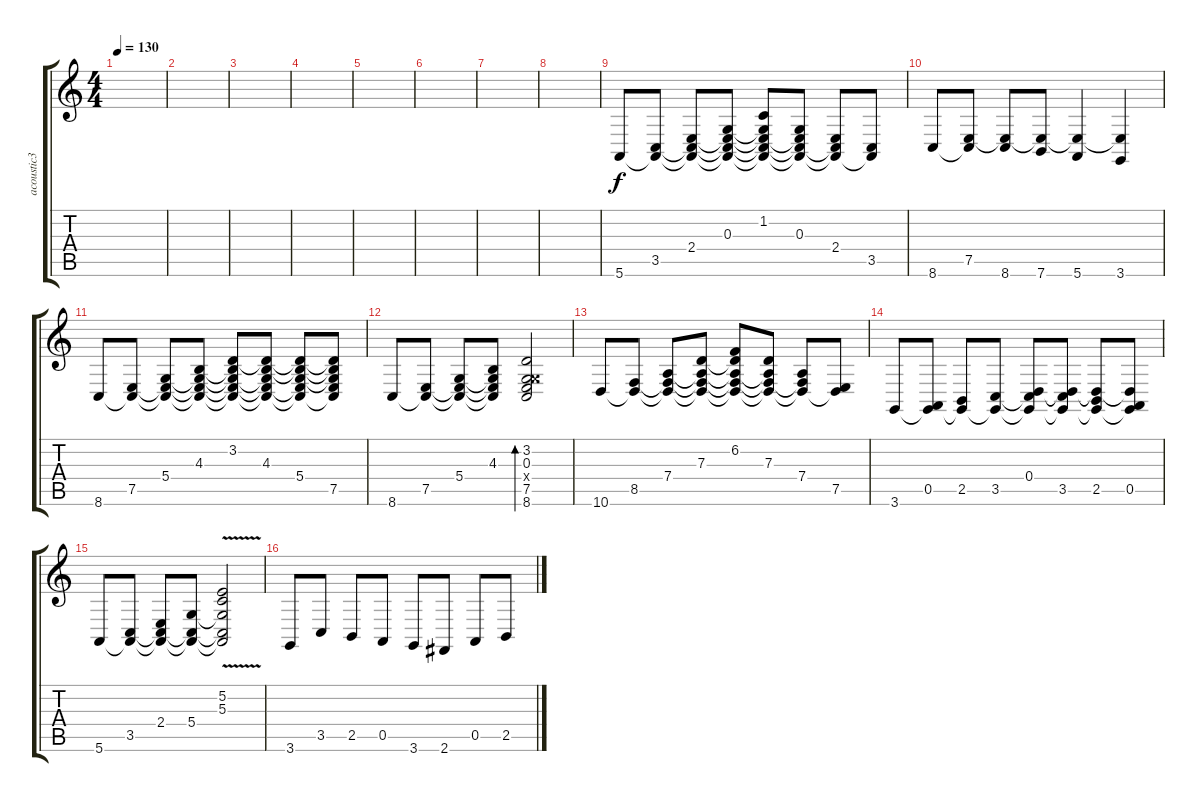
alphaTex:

\track ("acoustic3" "acoustic3") {instrument acousticgrandpiano}
\staff {score tabs}
\tuning (E4 B3 G3 D3 A2 E2) {hide}
\ts (4 4)
\tempo 130
\clef g2
\ks c
|
|
|
|
|
|
|
|
5.6.8 (3.5 5.6{t}).8 (2.4 3.5{t} 5.6{t}).8 (0.3 2.4{t} 3.5{t} 5.6{t}).8 (1.2 0.3{t} 2.4{t} 3.5{t} 5.6{t}).8 (0.3 2.4{t} 3.5{t} 5.6{t}).8 (2.4 3.5{t} 5.6{t}).8 (3.5 5.6{t}).8 |
8.6.8 (7.5 8.6{t}).8 (7.5{t} 8.6).8 (7.5{t} 7.6).8 (7.5{t} 5.6).4 (7.5{t} 3.6).4 |
8.6.8 (7.5 8.6{t}).8 (5.4 7.5{t} 8.6{t}).8 (4.3 5.4{t} 7.5{t} 8.6{t}).8 (3.2 4.3{t} 5.4{t} 7.5{t} 8.6{t}).8 (3.2{t} 4.3 5.4{t} 7.5{t} 8.6{t}).8 (3.2{t} 4.3{t} 5.4 7.5{t} 8.6{t}).8 (3.2{t} 4.3{t} 5.4{t} 7.5 8.6{t}).8 |
8.6.8 (7.5 8.6{t}).8 (5.4 7.5{t} 8.6{t}).8 (4.3 5.4{t} 7.5{t} 8.6{t}).8 (3.2 0.3 5.4{x} 7.5 8.6).2{bd 240} |
10.6.8 (8.5 10.6{t}).8 (7.4 8.5{t} 10.6{t}).8 (7.3 7.4{t} 8.5{t} 10.6{t}).8 (6.2 7.3{t} 7.4{t} 8.5{t} 10.6{t}).8 (7.3 7.4{t} 8.5{t} 10.6{t}).8 (7.4 8.5{t} 10.6{t}).8 (7.5 10.6{t}).8 |
3.6.8 (0.5 3.6{t}).8 (2.5 3.6{t}).8 (3.5 3.6{t}).8 (0.4 3.5{t} 3.6{t}).8 (0.4{t} 3.5 3.6{t}).8 (0.4{t} 2.5 3.6{t}).8 (0.4{t} 0.5 3.6{t}).8 |
5.6.8 (3.5 5.6{t}).8 (2.4 3.5{t} 5.6{t}).8 (5.4 3.5{t} 5.6{t}).8 (5.2{v} 5.3{v} 5.4{v t} 3.5{v t} 5.6{v t}).2 |
3.6.8 3.5.8 2.5.8 0.5.8 3.6.8 2.6.8 0.5.8 2.5.8
